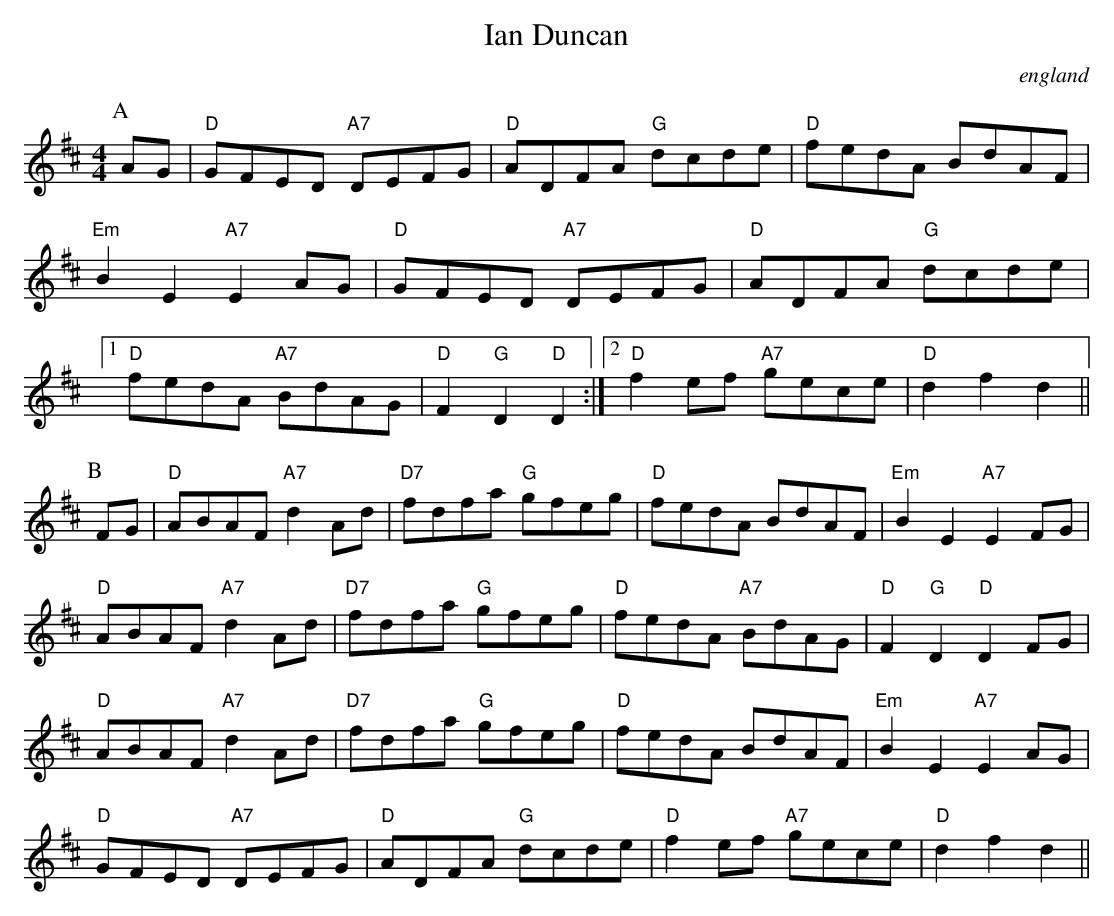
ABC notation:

X:1
T:Ian Duncan
O:england
M:4/4
L:1/4
K:D
P:A
A/2G/2|"D"G/2F/2E/2D/2 "A7"D/2E/2F/2G/2|"D"A/2D/2F/2A/2 "G"d/2c/2d/2e/2|\
"D"f/2e/2d/2A/2 B/2d/2A/2F/2|
"Em"BE "A7"EA/2G/2|"D"G/2F/2E/2D/2 "A7"D/2E/2F/2G/2|\
"D"A/2D/2F/2A/2 "G"d/2c/2d/2e/2|1
"D"f/2e/2d/2A/2 "A7"B/2d/2A/2G/2|"D"F"G"D "D"D:|2"D"fe/2f/2 "A7"g/2e/2c/2e/2|\
"D"df d||
P:B
F/2G/2|"D"A/2B/2A/2F/2 "A7"dA/2d/2|"D7"f/2d/2f/2a/2 "G"g/2f/2e/2g/2|\
"D"f/2e/2d/2A/2 B/2d/2A/2F/2|"Em"BE "A7"EF/2G/2|
"D"A/2B/2A/2F/2 "A7"dA/2d/2|"D7"f/2d/2f/2a/2 "G"g/2f/2e/2g/2|\
"D"f/2e/2d/2A/2 "A7"B/2d/2A/2G/2|"D"F"G"D "D"DF/2G/2|
"D"A/2B/2A/2F/2 "A7"dA/2d/2|"D7"f/2d/2f/2a/2 "G"g/2f/2e/2g/2|\
"D"f/2e/2d/2A/2 B/2d/2A/2F/2|"Em"BE "A7"EA/2G/2|
"D"G/2F/2E/2D/2 "A7"D/2E/2F/2G/2|"D"A/2D/2F/2A/2 "G"d/2c/2d/2e/2|\
"D"fe/2f/2 "A7"g/2e/2c/2e/2|"D"df d||
